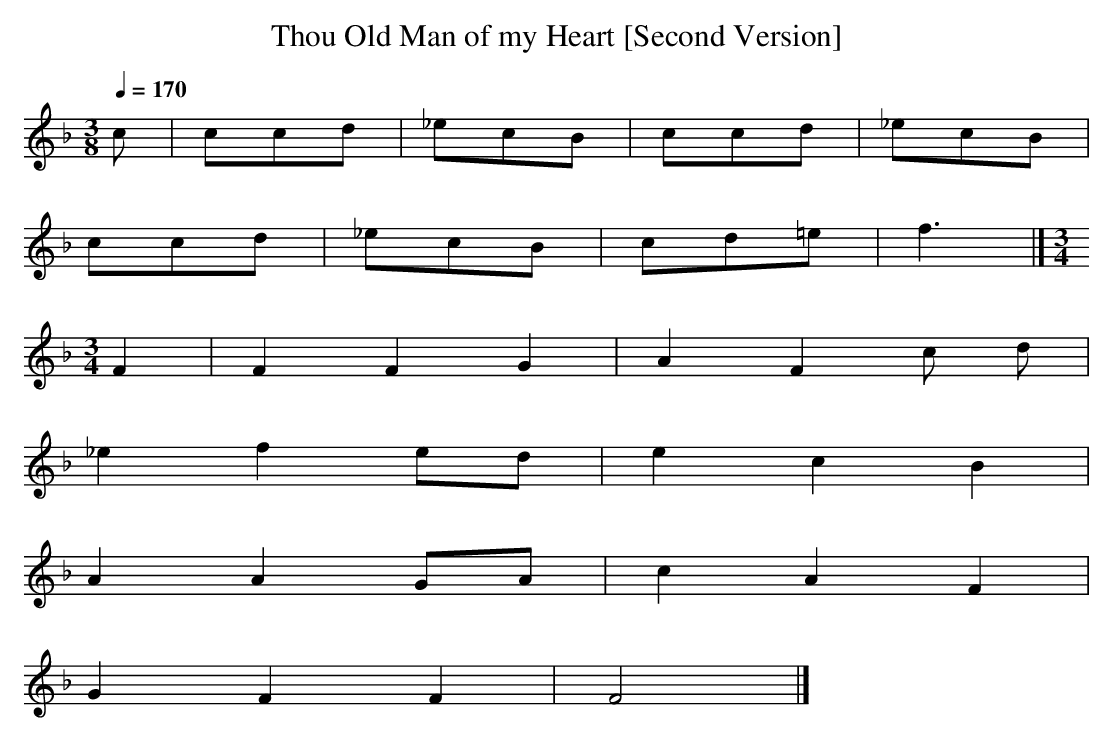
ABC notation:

X:1
T: Thou Old Man of my Heart [Second Version]
M: 3/8
L: 1/8
Q: 1/4=170
K: F % 1 flats
V: 1
c | ccd | _ecB | ccd | _ecB |
ccd | _ecB | cd=e | f3 |][M:3/4][L:1/4]
F | FFG | AFc/ d/ |
_efe/d/ | ecB |
AAG/A/ | cAF |
GFF | F2 |]
